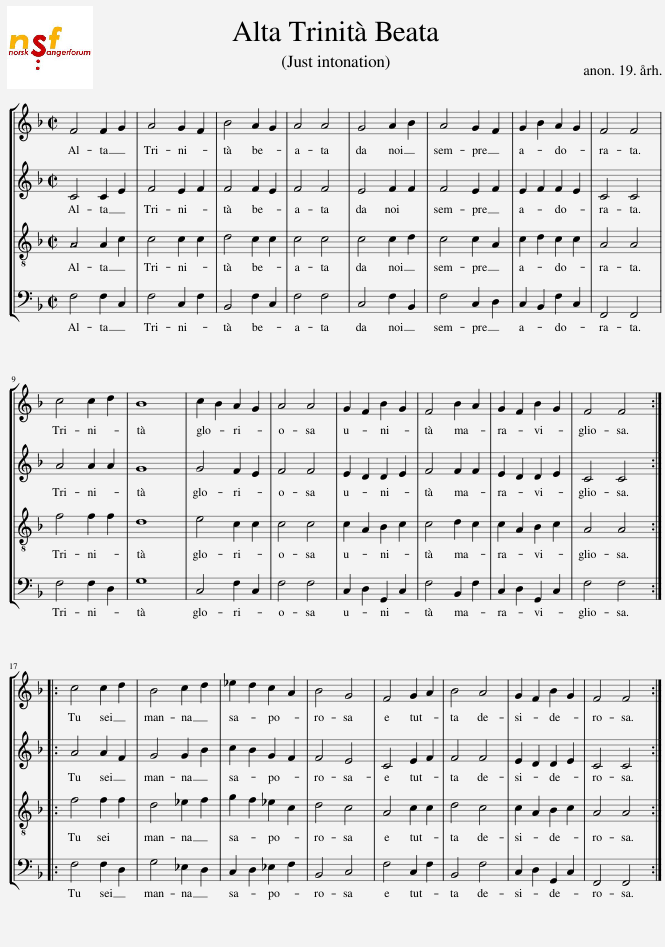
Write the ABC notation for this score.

X:1
%%score [ 1 2 3 4 ]
L:1/8
M:2/2
I:linebreak $
K:F
V:1 treble
V:2 treble
V:3 treble-8
V:4 bass
V:1
 F4 F2 G2 | A4 G2 F2 | B4 A2 G2 | A4 A4 | G4 A2 B2 | %5
 A4 G2 F2 | G2 B2 A2 G2 | F4 F4 |$ c4 c2 d2 | B8 | %10
 c2 B2 A2 G2 | A4 A4 | G2 F2 B2 G2 | F4 B2 A2 | G2 F2 B2 G2 | %15
 F4 F4 ::$ c4 c2 d2 | B4 c2 d2 | _e2 d2 c2 A2 | B4 G4 | %20
 F4 G2 A2 | B4 A4 | G2 F2 B2 G2 | F4 F4 :| %24
V:2
 C4 C2 E2 | F4 E2 F2 | F4 F2 E2 | F4 F4 | E4 F2 F2 | %5
 F4 E2 F2 | E2 F2 F2 E2 | C4 C4 |$ A4 A2 A2 | G8 | %10
 G4 F2 E2 | F4 F4 | E2 D2 D2 E2 | F4 F2 F2 | E2 D2 D2 E2 | %15
 C4 C4 ::$ A4 A2 F2 | G4 G2 B2 | c2 B2 G2 F2 | F4 E4 | %20
 C4 E2 F2 | F4 F4 | E2 D2 D2 E2 | C4 C4 :| %24
V:3
 A4 A2 c2 | c4 c2 c2 | d4 c2 c2 | c4 c4 | c4 c2 d2 | %5
 c4 c2 A2 | c2 d2 c2 c2 | A4 A4 |$ f4 f2 f2 | d8 | %10
 e4 c2 c2 | c4 c4 | c2 A2 B2 c2 | c4 d2 c2 | c2 A2 B2 c2 | %15
 A4 A4 ::$ f4 f2 f2 | d4 _e2 f2 | g2 f2 _e2 c2 | d4 c4 | %20
 A4 c2 c2 | d4 c4 | c2 A2 B2 c2 | A4 A4 :| %24
V:4
 F,4 F,2 C,2 | F,4 C,2 F,2 | B,,4 F,2 C,2 | F,4 F,4 | C,4 F,2 B,,2 | %5
 F,4 C,2 D,2 | C,2 B,,2 F,2 C,2 | F,,4 F,,4 |$ F,4 F,2 D,2 | G,8 | %10
 C,4 F,2 C,2 | F,4 F,4 | C,2 D,2 G,,2 C,2 | F,4 B,,2 F,2 | C,2 D,2 G,,2 C,2 | %15
 F,4 F,4 ::$ F,4 F,2 D,2 | G,4 _E,2 D,2 | C,2 D,2 _E,2 F,2 | B,,4 C,4 | %20
 F,4 C,2 F,2 | B,,4 F,4 | C,2 D,2 G,,2 C,2 | F,,4 F,,4 :| %24
